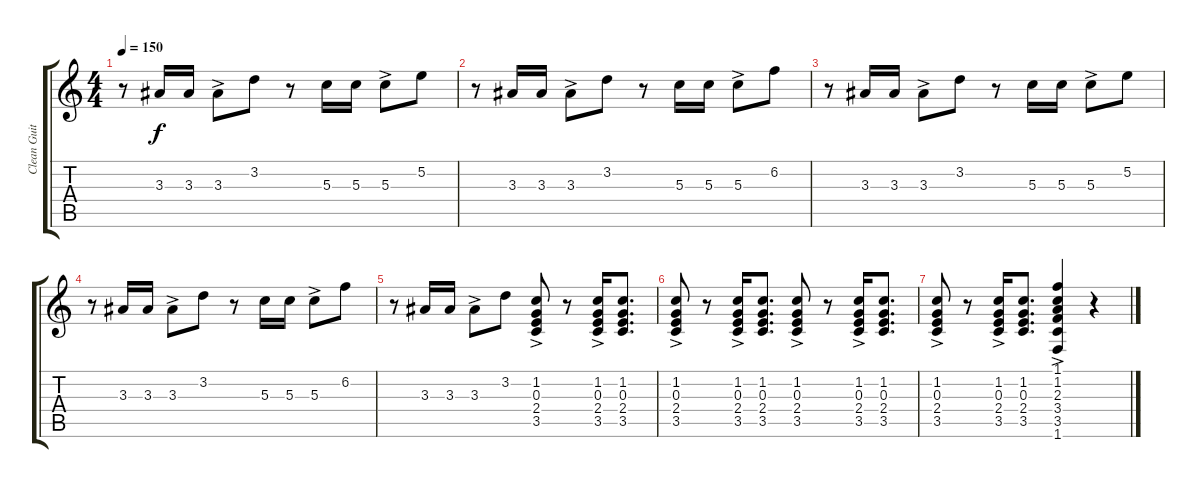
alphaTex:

\track ("Clean Guitar" "Clean Guit") {instrument electricguitarclean}
\staff {score tabs}
\tuning (E4 B3 G3 D3 A2 E2) {hide}
\ts (4 4)
\tempo 150
\clef g2
\ks c
r.8{dy f} 3.3.16 3.3.16 3.3{ac}.8 3.2.8 r.8 5.3.16 5.3.16 5.3{ac}.8 5.2.8 |
r.8 3.3.16 3.3.16 3.3{ac}.8 3.2.8 r.8 5.3.16 5.3.16 5.3{ac}.8 6.2.8 |
r.8 3.3.16 3.3.16 3.3{ac}.8 3.2.8 r.8 5.3.16 5.3.16 5.3{ac}.8 5.2.8 |
r.8 3.3.16 3.3.16 3.3{ac}.8 3.2.8 r.8 5.3.16 5.3.16 5.3{ac}.8 6.2.8 |
r.8 3.3.16 3.3.16 3.3{ac}.8 3.2.8 (1.2{ac} 0.3{ac} 2.4{ac} 3.5{ac}).8 r.8 (1.2{ac} 0.3{ac} 2.4{ac} 3.5{ac}).16 (1.2 0.3 2.4 3.5).8{d} |
(1.2{ac} 0.3{ac} 2.4{ac} 3.5).8 r.8 (1.2{ac} 0.3{ac} 2.4{ac} 3.5{ac}).16 (1.2 0.3 2.4 3.5).8{d} (1.2{ac} 0.3{ac} 2.4{ac} 3.5).8 r.8 (1.2{ac} 0.3{ac} 2.4{ac} 3.5{ac}).16 (1.2 0.3 2.4 3.5).8{d} |
(1.2{ac} 0.3{ac} 2.4{ac} 3.5).8 r.8 (1.2{ac} 0.3{ac} 2.4{ac} 3.5{ac}).16 (1.2 0.3 2.4 3.5).8{d} (1.1{ac} 1.2{ac} 2.3{ac} 3.4{ac} 3.5{ac} 1.6{ac}).4 r.4
